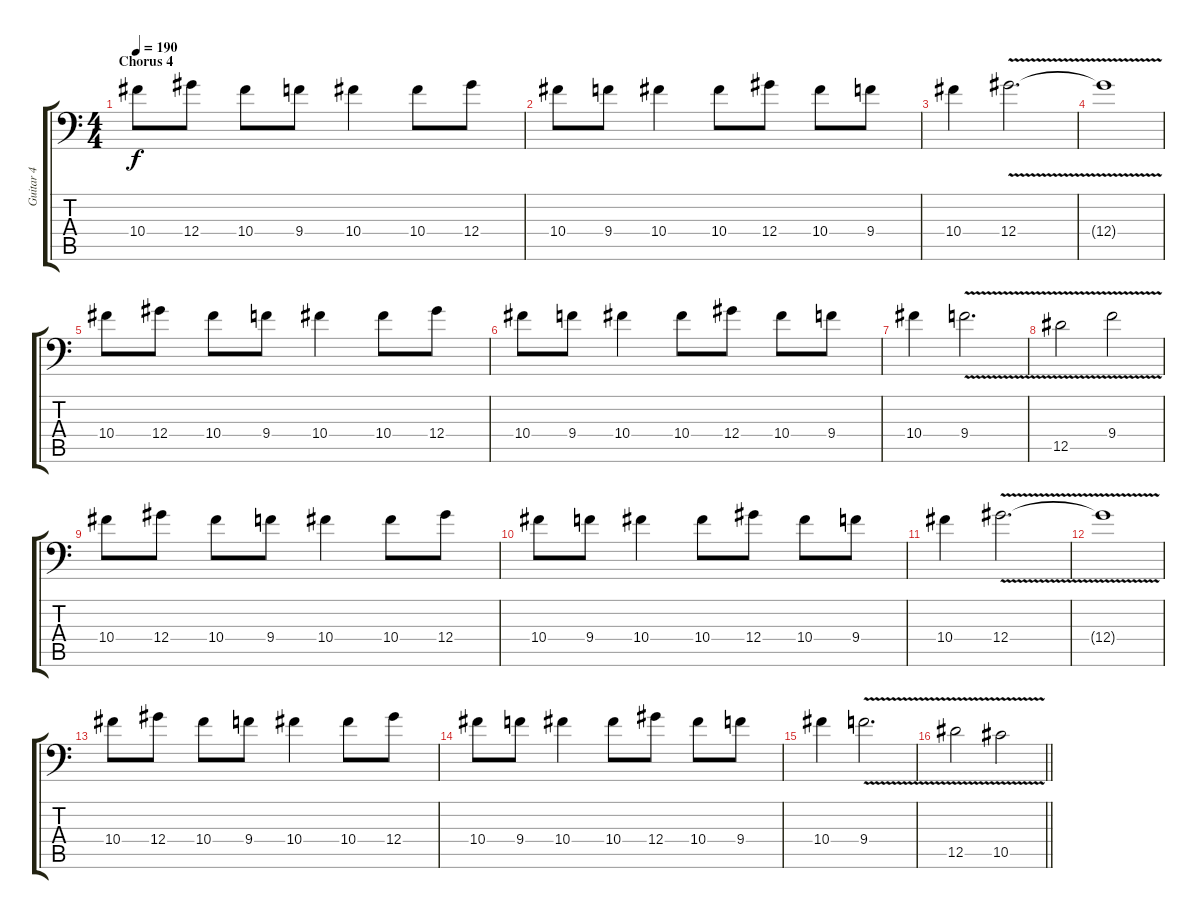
\track ("Guitar 4" "Guitar 4") {instrument distortionguitar}
\staff {score tabs}
\tuning (Bb3 F3 Db3 Ab2 Eb2 Bb1) {hide}
\ts (4 4)
\section ("" "Chorus 4")
\tempo 190
\clef f4
\ks c
10.4.8{dy f} 12.4.8 10.4.8 9.4.8 10.4.4 10.4.8 12.4.8 |
10.4.8 9.4.8 10.4.4 10.4.8 12.4.8 10.4.8 9.4.8 |
10.4.4 12.4{v}.2{d} |
12.4{t}.1 |
10.4.8 12.4.8 10.4.8 9.4.8 10.4.4 10.4.8 12.4.8 |
10.4.8 9.4.8 10.4.4 10.4.8 12.4.8 10.4.8 9.4.8 |
10.4.4 9.4{v}.2{d} |
12.5{v}.2 9.4{v}.2 |
10.4.8 12.4.8 10.4.8 9.4.8 10.4.4 10.4.8 12.4.8 |
10.4.8 9.4.8 10.4.4 10.4.8 12.4.8 10.4.8 9.4.8 |
10.4.4 12.4{v}.2{d} |
12.4{t}.1 |
10.4.8 12.4.8 10.4.8 9.4.8 10.4.4 10.4.8 12.4.8 |
10.4.8 9.4.8 10.4.4 10.4.8 12.4.8 10.4.8 9.4.8 |
10.4.4 9.4{v}.2{d} |
\barLineRight lightlight
12.5{v}.2 10.5{v}.2
